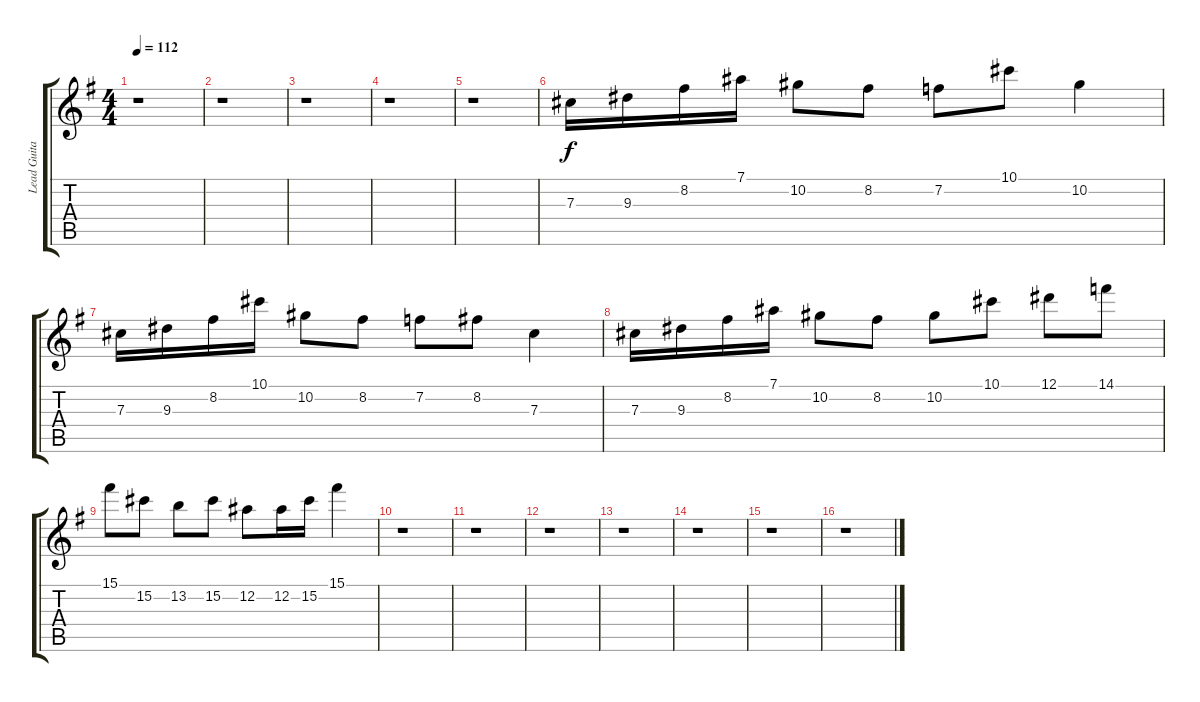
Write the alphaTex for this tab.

\track ("Lead Guitar/Mandolin" "Lead Guita") {instrument acousticguitarsteel}
\staff {score tabs}
\tuning (Eb4 Bb3 Gb3 Db3 Ab2 Eb2) {hide}
\ts (4 4)
\tempo 112
\clef g2
\ks g
r.1{dy f} |
r.1 |
r.1 |
r.1 |
r.1 |
7.3.16 9.3.16 8.2.16 7.1.16 10.2.8 8.2.8 7.2.8 10.1.8 10.2.4 |
7.3.16 9.3.16 8.2.16 10.1.16 10.2.8 8.2.8 7.2.8 8.2.8 7.3.4 |
7.3.16 9.3.16 8.2.16 7.1.16 10.2.8 8.2.8 10.2.8 10.1.8 12.1.8 14.1.8 |
15.1.8 15.2.8 13.2.8 15.2.8 12.2.8 12.2.16 15.2.16 15.1.4 |
r.1 |
r.1 |
r.1 |
r.1 |
r.1 |
r.1 |
r.1
